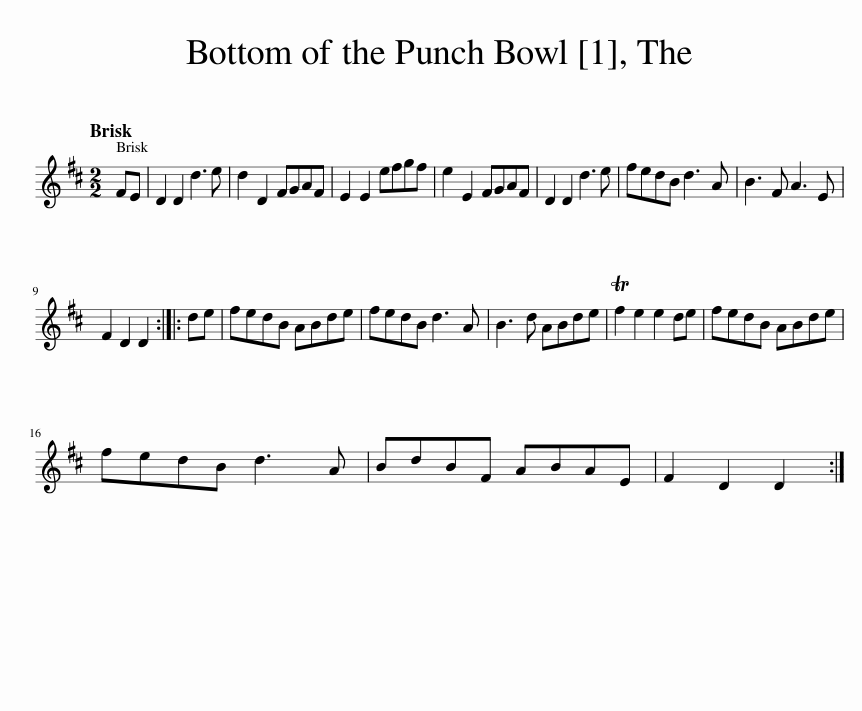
X:1
L:1/8
Q:1/4=120
M:2/2
I:linebreak $
K:D
V:1 treble
V:1
 FE | D2 D2 d3 e | d2 D2 FGAF | E2 E2 efgf | e2 E2 FGAF | %5
 D2 D2 d3 e | fedB d3 A | B3 F A3 E |$ F2 D2 D2 :: de | %10
 fedB ABde | fedB d3 A | B3 d ABde | Tf2 e2 e2 de | fedB ABde |$ %15
 fedB d3 A | BdBF ABAE | F2 D2 D2 :| %18
